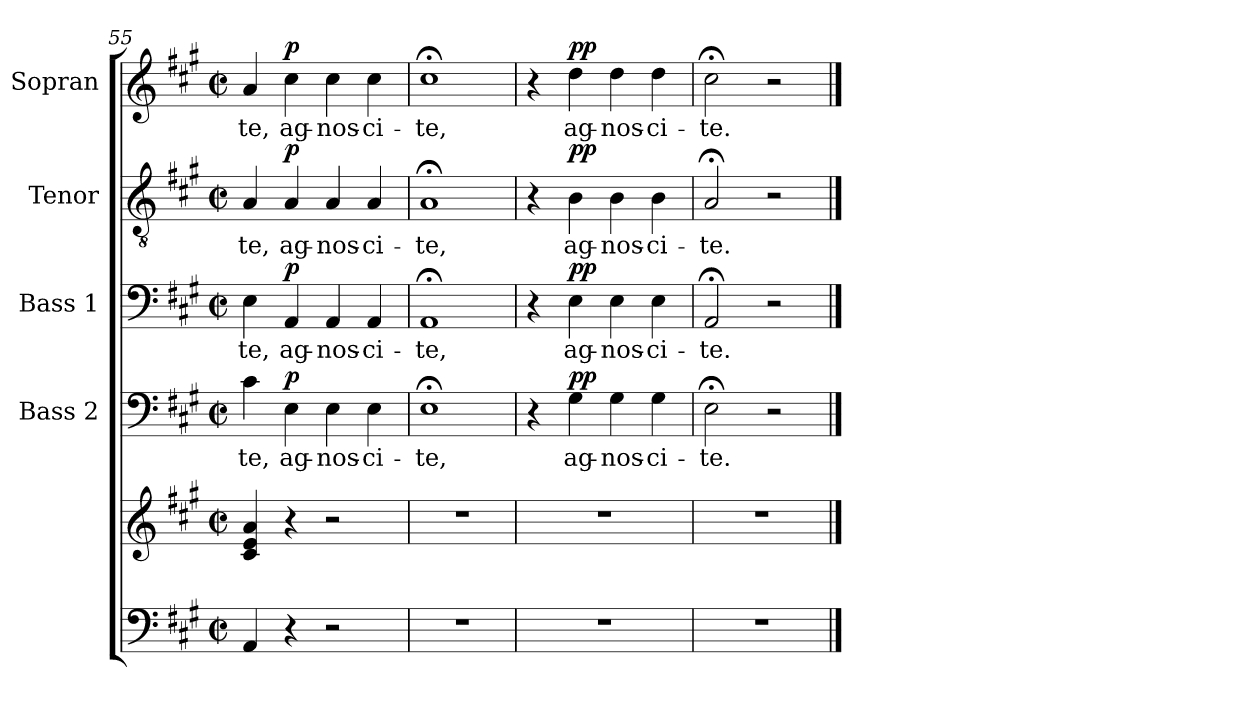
**kern	**kern	**kern	**text	**dynam	**kern	**text	**dynam	**kern	**text	**dynam	**kern	**text	**dynam
*part5	*part5	*part4	*part4	*part4	*part3	*part3	*part3	*part2	*part2	*part2	*part1	*part1	*part1
*staff6	*staff5	*staff4	*staff4	*staff4	*staff3	*staff3	*staff3	*staff2	*staff2	*staff2	*staff1	*staff1	*staff1
*	*	*I"Bass 2	*	*	*I"Bass 1	*	*	*I"Tenor	*	*	*I"Sopran	*	*
*	*	*I'B. 2	*	*	*I'B. 1	*	*	*I'T.	*	*	*I'S.	*	*
*clefF4	*clefG2	*clefF4	*	*	*clefF4	*	*	*clefGv2	*	*	*clefG2	*	*
*k[f#c#g#]	*k[f#c#g#]	*k[f#c#g#]	*	*	*k[f#c#g#]	*	*	*k[f#c#g#]	*	*	*k[f#c#g#]	*	*
*A:	*A:	*A:	*	*	*A:	*	*	*A:	*	*	*A:	*	*
*M2/2	*M2/2	*M2/2	*	*	*M2/2	*	*	*M2/2	*	*	*M2/2	*	*
*met(c|)	*met(c|)	*met(c|)	*	*	*met(c|)	*	*	*met(c|)	*	*	*met(c|)	*	*
=55	=55	=55	=55	=55	=55	=55	=55	=55	=55	=55	=55	=55	=55
!	!	!	!LO:LY:b	!	!	!LO:LY:b	!	!	!LO:LY:b	!	!	!LO:LY:b	!
4AA/	4c#/ 4e/ 4a/	4c#\	-te,	.	4E\	-te,	.	4A/	-te,	.	4a/	-te,	.
!	!	!	!LO:LY:b	!LO:DY:a	!	!LO:LY:b	!LO:DY:a	!	!LO:LY:b	!LO:DY:a	!	!LO:LY:b	!LO:DY:a
4r	4r	4E\	ag-	p	4AA/	ag-	p	4A/	ag-	p	4cc#\	ag-	p
!	!	!	!LO:LY:b	!	!	!LO:LY:b	!	!	!LO:LY:b	!	!	!LO:LY:b	!
2r	2r	4E\	-nos-	.	4AA/	-nos-	.	4A/	-nos-	.	4cc#\	-nos-	.
!	!	!	!LO:LY:b	!	!	!LO:LY:b	!	!	!LO:LY:b	!	!	!LO:LY:b	!
.	.	4E\	-ci-	.	4AA/	-ci-	.	4A/	-ci-	.	4cc#\	-ci-	.
=56	=56	=56	=56	=56	=56	=56	=56	=56	=56	=56	=56	=56	=56
!	!	!	!LO:LY:b	!	!	!LO:LY:b	!	!	!LO:LY:b	!	!	!LO:LY:b	!
1r	1r	1E;<	-te,	.	1AA;<	-te,	.	1A;<	-te,	.	1cc#;<	-te,	.
=57	=57	=57	=57	=57	=57	=57	=57	=57	=57	=57	=57	=57	=57
1r	1r	4r	.	.	4r	.	.	4r	.	.	4r	.	.
!	!	!	!LO:LY:b	!LO:DY:a	!	!LO:LY:b	!LO:DY:a	!	!LO:LY:b	!LO:DY:a	!	!LO:LY:b	!LO:DY:a
.	.	4G#\	ag-	pp	4E\	ag-	pp	4B\	ag-	pp	4dd\	ag-	pp
!	!	!	!LO:LY:b	!	!	!LO:LY:b	!	!	!LO:LY:b	!	!	!LO:LY:b	!
.	.	4G#\	-nos-	.	4E\	-nos-	.	4B\	-nos-	.	4dd\	-nos-	.
!	!	!	!LO:LY:b	!	!	!LO:LY:b	!	!	!LO:LY:b	!	!	!LO:LY:b	!
.	.	4G#\	-ci-	.	4E\	-ci-	.	4B\	-ci-	.	4dd\	-ci-	.
=58	=58	=58	=58	=58	=58	=58	=58	=58	=58	=58	=58	=58	=58
!	!	!	!LO:LY:b	!	!	!LO:LY:b	!	!	!LO:LY:b	!	!	!LO:LY:b	!
1r	1r	2E;<\	-te.	.	2AA;</	-te.	.	2A;</	-te.	.	2cc#;<\	-te.	.
.	.	2r	.	.	2r	.	.	2r	.	.	2r	.	.
==	==	==	==	==	==	==	==	==	==	==	==	==	==
*-	*-	*-	*-	*-	*-	*-	*-	*-	*-	*-	*-	*-	*-
